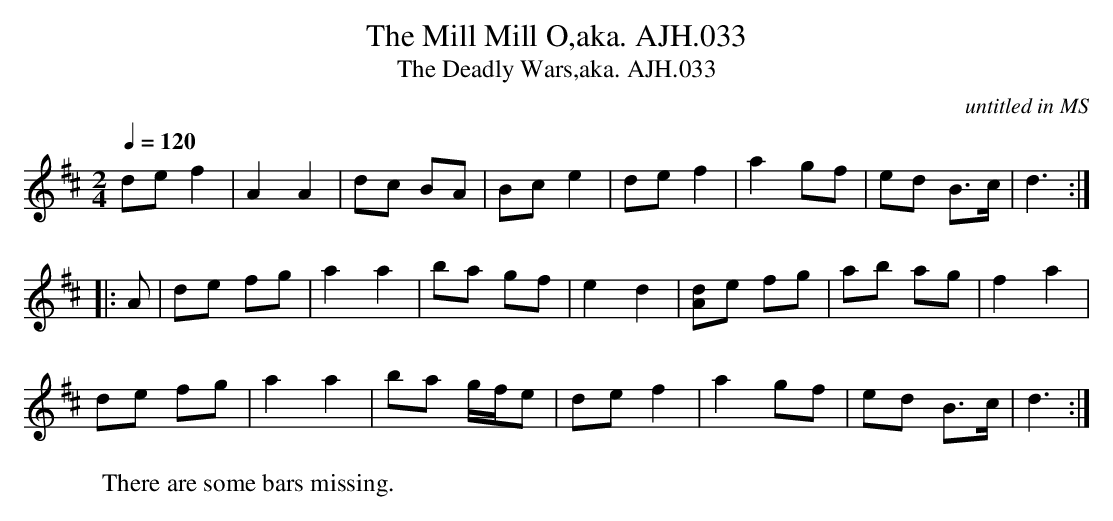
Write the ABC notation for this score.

X:1
T:Mill Mill O,aka. AJH.033, The
T:Deadly Wars,aka. AJH.033, The
M:2/4
L:1/8
Q:1/4=120
C:untitled in MS
W:There are some bars missing.
K:D
def2|A2A2|dc BA|Bce2|def2|a2gf|ed B>c|d3:|
|:A|de fg|a2a2|ba gf|e2d2|[Ad]e fg|ab ag|f2a2|
de fg|a2a2|ba g/f/e|de f2|a2gf|ed B>c|d3:|
